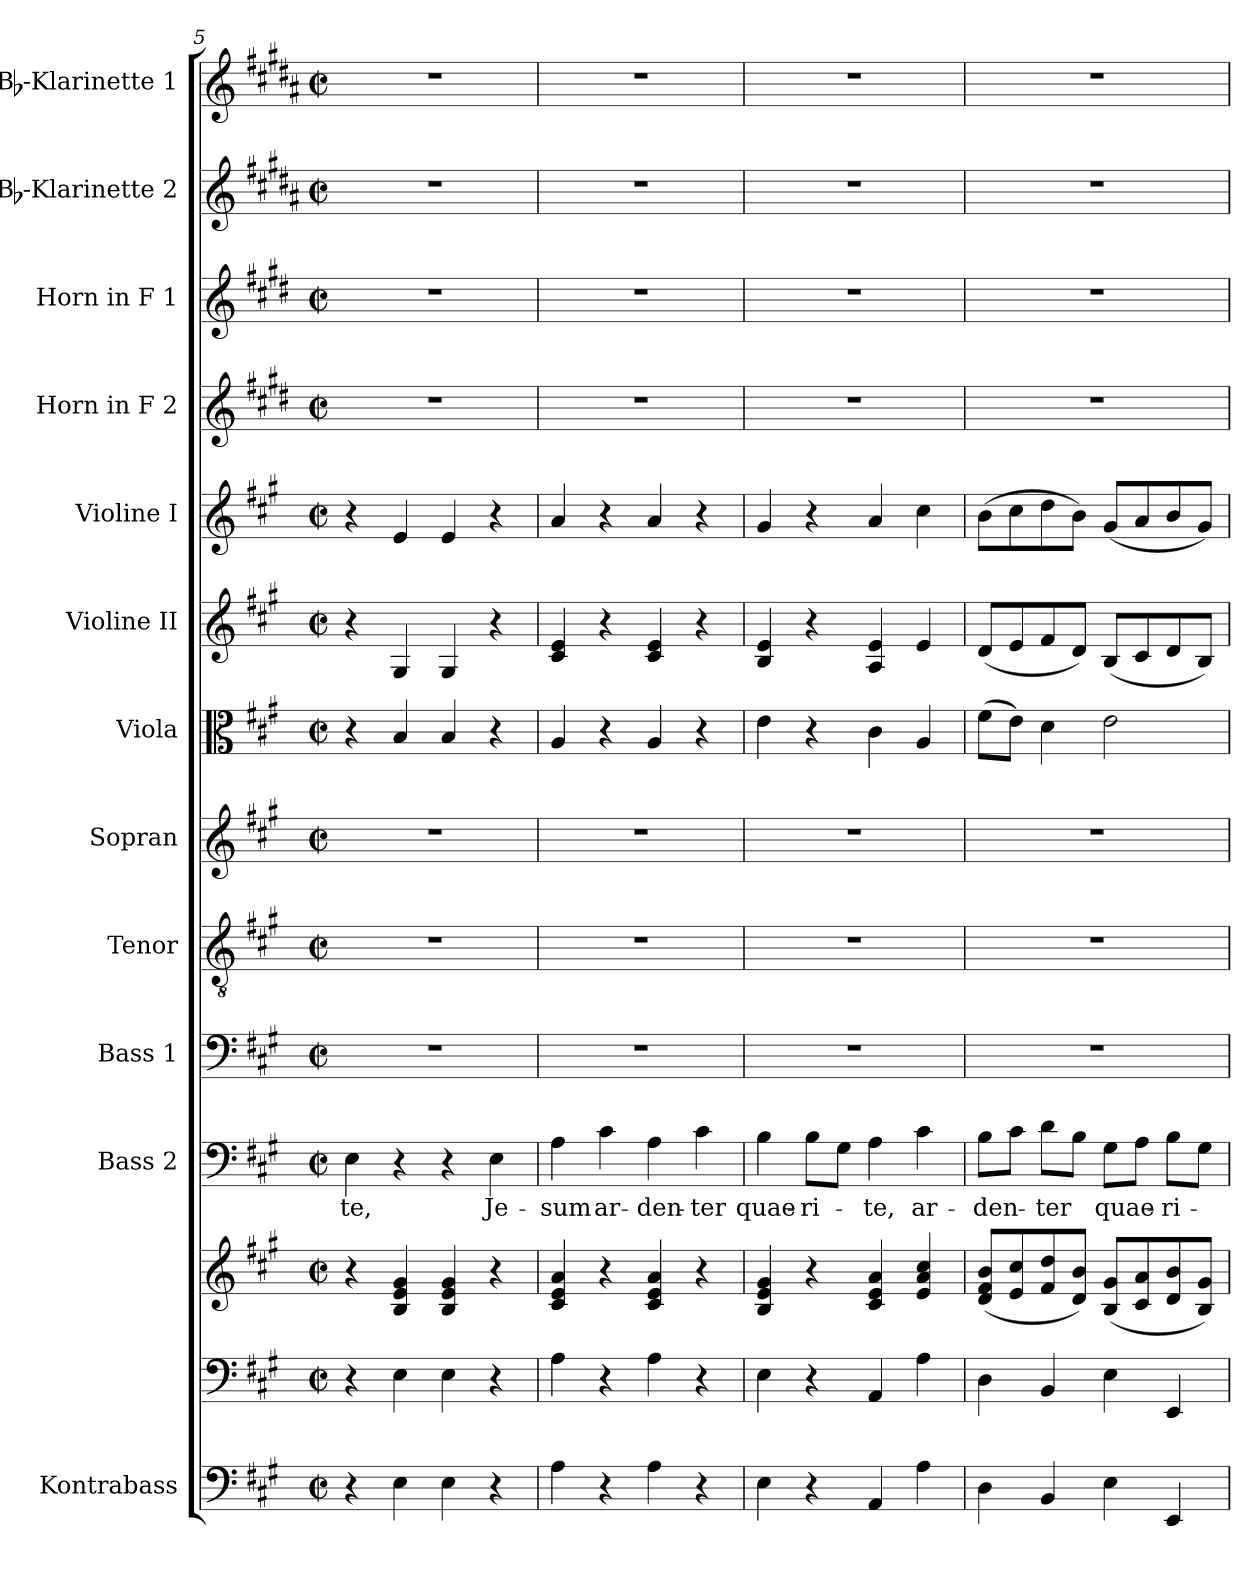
**kern	**kern	**kern	**kern	**text	**kern	**kern	**kern	**kern	**kern	**kern	**kern	**kern	**kern	**kern
*part13	*part12	*part12	*part11	*part11	*part10	*part9	*part8	*part7	*part6	*part5	*part4	*part3	*part2	*part1
*staff14	*staff13	*staff12	*staff11	*staff11	*staff10	*staff9	*staff8	*staff7	*staff6	*staff5	*staff4	*staff3	*staff2	*staff1
*I"Kontrabass	*	*	*I"Bass 2	*	*I"Bass 1	*I"Tenor	*I"Sopran	*I"Viola	*I"Violine II	*I"Violine I	*I"Horn in F 2	*I"Horn in F 1	*I"Bb-Klarinette 2	*I"Bb-Klarinette 1
*I'Kb.	*	*	*I'B. 2	*	*I'B. 1	*I'T.	*I'S.	*I'Vla.	*I'Vl. II	*I'Vl. I	*	*	*I'Bb Kl. 2	*I'Bb Kl. 1
*clefF4	*clefF4	*clefG2	*clefF4	*	*clefF4	*clefGv2	*clefG2	*clefC3	*clefG2	*clefG2	*clefG2	*clefG2	*clefG2	*clefG2
*ITrd7c12	*	*	*	*	*	*	*	*	*	*	*ITrd4c7	*ITrd4c7	*ITrd1c2	*ITrd1c2
*k[f#c#g#]	*k[f#c#g#]	*k[f#c#g#]	*k[f#c#g#]	*	*k[f#c#g#]	*k[f#c#g#]	*k[f#c#g#]	*k[f#c#g#]	*k[f#c#g#]	*k[f#c#g#]	*k[f#c#g#]	*k[f#c#g#]	*k[f#c#g#]	*k[f#c#g#]
*A:	*A:	*A:	*A:	*	*A:	*A:	*A:	*A:	*A:	*A:	*A:	*A:	*A:	*A:
*M2/2	*M2/2	*M2/2	*M2/2	*	*M2/2	*M2/2	*M2/2	*M2/2	*M2/2	*M2/2	*M2/2	*M2/2	*M2/2	*M2/2
*met(c|)	*met(c|)	*met(c|)	*met(c|)	*	*met(c|)	*met(c|)	*met(c|)	*met(c|)	*met(c|)	*met(c|)	*met(c|)	*met(c|)	*met(c|)	*met(c|)
=5	=5	=5	=5	=5	=5	=5	=5	=5	=5	=5	=5	=5	=5	=5
!	!	!	!	!LO:LY:b	!	!	!	!	!	!	!	!	!	!
4r	4r	4r	4E\	-te,	1r	1r	1r	4r	4r	4r	1r	1r	1r	1r
4EE\	4E\	4B/ 4e/ 4g#/	4r	.	.	.	.	4B/	4G#/	4e/	.	.	.	.
4EE\	4E\	4B/ 4e/ 4g#/	4r	.	.	.	.	4B/	4G#/	4e/	.	.	.	.
!	!	!	!	!LO:LY:b	!	!	!	!	!	!	!	!	!	!
4r	4r	4r	4E\	Je-	.	.	.	4r	4r	4r	.	.	.	.
=6	=6	=6	=6	=6	=6	=6	=6	=6	=6	=6	=6	=6	=6	=6
!	!	!	!	!LO:LY:b	!	!	!	!	!	!	!	!	!	!
4AA\	4A\	4c#/ 4e/ 4a/	4A\	-sum	1r	1r	1r	4A/	4c#/ 4e/	4a/	1r	1r	1r	1r
!	!	!	!	!LO:LY:b	!	!	!	!	!	!	!	!	!	!
4r	4r	4r	4c#\	ar-	.	.	.	4r	4r	4r	.	.	.	.
!	!	!	!	!LO:LY:b	!	!	!	!	!	!	!	!	!	!
4AA\	4A\	4c#/ 4e/ 4a/	4A\	-den-	.	.	.	4A/	4c#/ 4e/	4a/	.	.	.	.
!	!	!	!	!LO:LY:b	!	!	!	!	!	!	!	!	!	!
4r	4r	4r	4c#\	-ter	.	.	.	4r	4r	4r	.	.	.	.
=7	=7	=7	=7	=7	=7	=7	=7	=7	=7	=7	=7	=7	=7	=7
!	!	!	!	!LO:LY:b	!	!	!	!	!	!	!	!	!	!
4EE\	4E\	4B/ 4e/ 4g#/	4B\	quae-	1r	1r	1r	4e\	4B/ 4e/	4g#/	1r	1r	1r	1r
!	!	!	!	!LO:LY:b	!	!	!	!	!	!	!	!	!	!
4r	4r	4r	8B\L	-ri-	.	.	.	4r	4r	4r	.	.	.	.
.	.	.	8G#\J	.	.	.	.	.	.	.	.	.	.	.
!	!	!	!	!LO:LY:b	!	!	!	!	!	!	!	!	!	!
4AAA/	4AA/	4c#/ 4e/ 4a/	4A\	-te,	.	.	.	4c#\	4A/ 4e/	4a/	.	.	.	.
!	!	!	!	!LO:LY:b	!	!	!	!	!	!	!	!	!	!
4AA\	4A\	4e/ 4a/ 4cc#/	4c#\	ar-	.	.	.	4A/	4e/	4cc#\	.	.	.	.
!!LO:PB:g=z
=8	=8	=8	=8	=8	=8	=8	=8	=8	=8	=8	=8	=8	=8	=8
!	!	!	!	!LO:LY:b	!	!	!	!	!	!	!	!	!	!
4DD\	4D\	(<8d/ 8f#/ 8b/L	8B\L	-den-	1r	1r	1r	(>8f#\L	(<8d/L	(>8b\L	1r	1r	1r	1r
.	.	8e/ 8cc#/	8c#\J	.	.	.	.	8e\J)	8e/	8cc#\	.	.	.	.
!	!	!	!	!LO:LY:b	!	!	!	!	!	!	!	!	!	!
4BBB/	4BB/	8f#/ 8dd/	8d\L	-ter	.	.	.	4d\	8f#/	8dd\	.	.	.	.
.	.	8d/ 8b/J)	8B\J	.	.	.	.	.	8d/J)	8b\J)	.	.	.	.
!	!	!	!	!LO:LY:b	!	!	!	!	!	!	!	!	!	!
4EE\	4E\	(<8B/ 8g#/L	8G#\L	quae-	.	.	.	2e\	(<8B/L	(<8g#/L	.	.	.	.
.	.	8c#/ 8a/	8A\J	.	.	.	.	.	8c#/	8a/	.	.	.	.
!	!	!	!	!LO:LY:b	!	!	!	!	!	!	!	!	!	!
4EEE/	4EE/	8d/ 8b/	8B\L	-ri-	.	.	.	.	8d/	8b/	.	.	.	.
.	.	8B/ 8g#/J)	8G#\J	.	.	.	.	.	8B/J)	8g#/J)	.	.	.	.
=	=	=	=	=	=	=	=	=	=	=	=	=	=	=
*-	*-	*-	*-	*-	*-	*-	*-	*-	*-	*-	*-	*-	*-	*-
